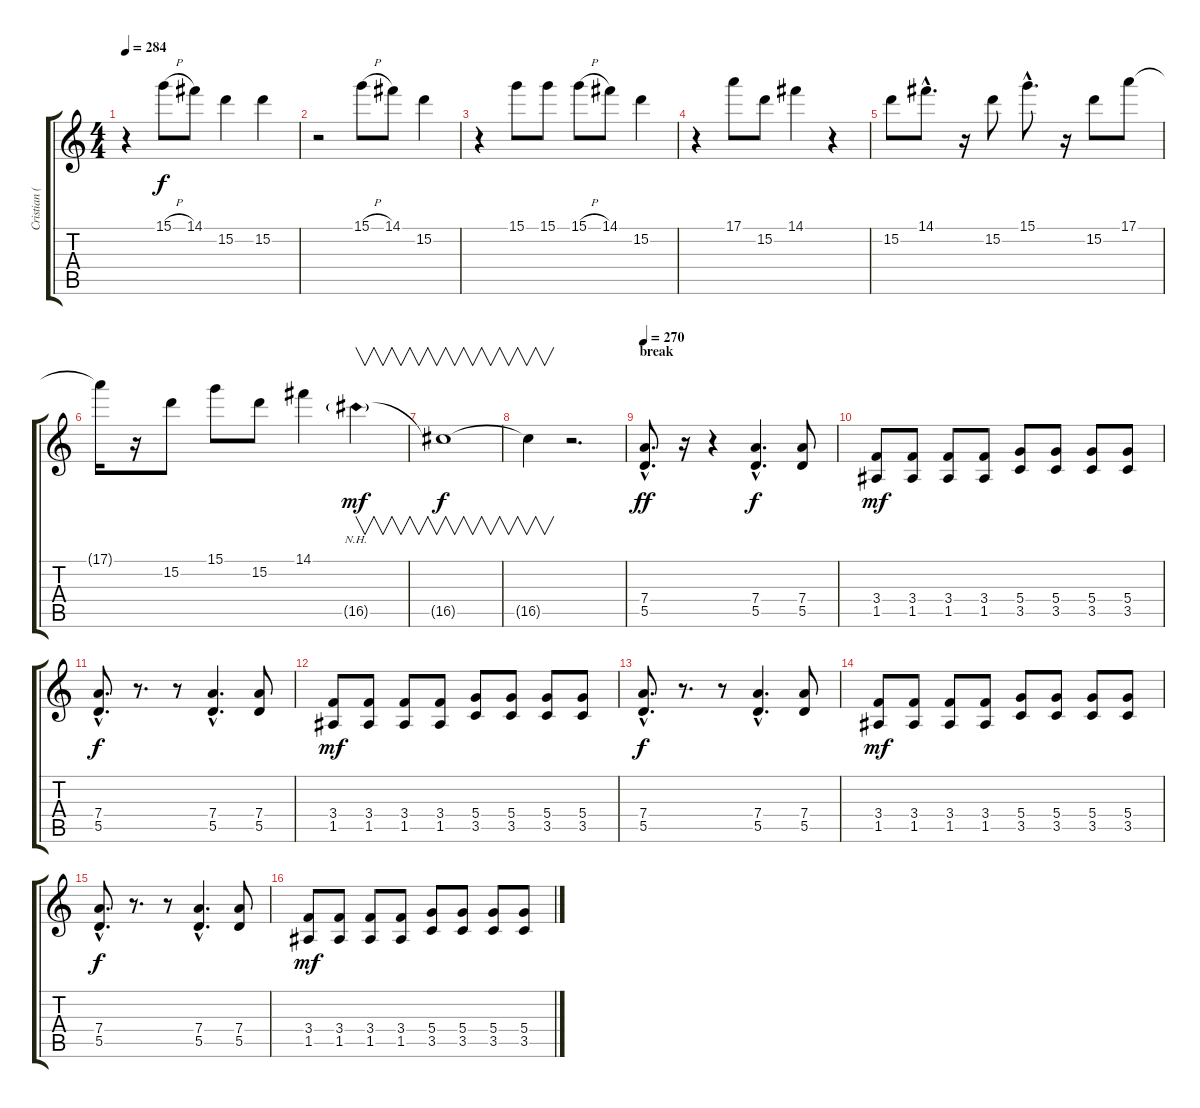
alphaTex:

\track ("Cristian (guitarra)" "Cristian (") {instrument distortionguitar}
\staff {score tabs}
\tuning (E4 B3 G3 D3 A2 E2) {hide}
\ts (4 4)
\tempo 284
\clef g2
\ks c
r.4{dy f} 15.1{h}.8 14.1.8 15.2.4 15.2.4 |
r.2 15.1{h}.8 14.1.8 15.2.4 |
r.4 15.1.8 15.1.8 15.1{h}.8 14.1.8 15.2.4 |
r.4 17.1.8 15.2.8 14.1.4 r.4 |
15.2.8 14.1{hac}.8{d} r.16 15.2.8 15.1{hac}.8{d} r.16 15.2.8 17.1.8 |
17.1{t}.16 r.16 15.2.8 15.1.8 15.2.8 14.1.4 16.5{nh g}.4{v dy mf} |
16.5{t}.1{v dy f} |
16.5{t}.4{v} r.2{d} |
\section ("" "break")
\tempo 270
(7.4{hac} 5.5{hac}).8{d dy ff} r.16 r.4{volume 0} (7.4{hac} 5.5{hac}).4{d dy f volume 13} (7.4 5.5).8 |
(3.4 1.5).8{dy mf} (3.4 1.5).8 (3.4 1.5).8 (3.4 1.5).8 (5.4 3.5).8 (5.4 3.5).8 (5.4 3.5).8 (5.4 3.5).8 |
(7.4{hac} 5.5{hac}).8{d dy f} r.8{d} r.8 (7.4{hac} 5.5{hac}).4{d} (7.4 5.5).8 |
(3.4 1.5).8{dy mf} (3.4 1.5).8 (3.4 1.5).8 (3.4 1.5).8 (5.4 3.5).8 (5.4 3.5).8 (5.4 3.5).8 (5.4 3.5).8 |
(7.4{hac} 5.5{hac}).8{d dy f} r.8{d} r.8 (7.4{hac} 5.5{hac}).4{d} (7.4 5.5).8 |
(3.4 1.5).8{dy mf} (3.4 1.5).8 (3.4 1.5).8 (3.4 1.5).8 (5.4 3.5).8 (5.4 3.5).8 (5.4 3.5).8 (5.4 3.5).8 |
(7.4{hac} 5.5{hac}).8{d dy f} r.8{d} r.8 (7.4{hac} 5.5{hac}).4{d} (7.4 5.5).8 |
(3.4 1.5).8{dy mf} (3.4 1.5).8 (3.4 1.5).8 (3.4 1.5).8 (5.4 3.5).8 (5.4 3.5).8 (5.4 3.5).8 (5.4 3.5).8
